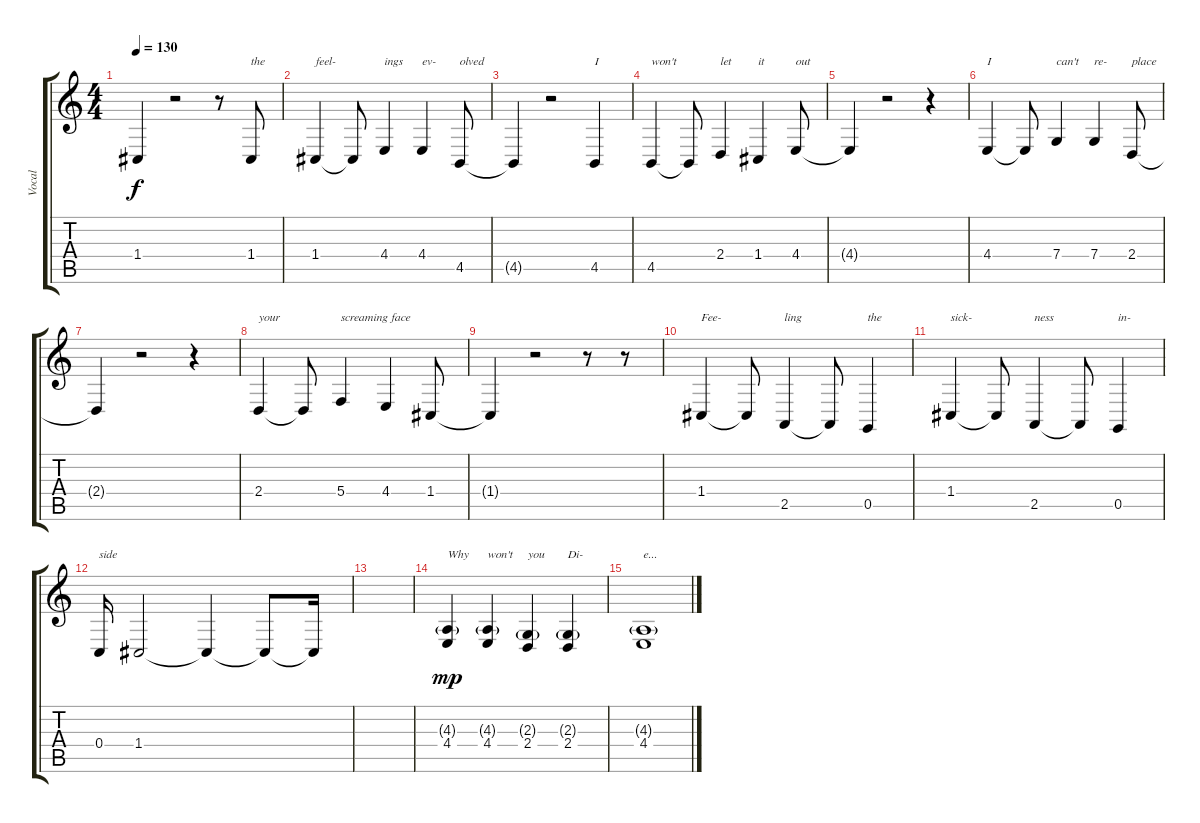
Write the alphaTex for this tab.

\track ("Vocal" "Vocal") {instrument lead2sawtooth}
\staff {score tabs}
\tuning (D4 A3 F3 C3 G2 C2) {hide}
\ts (4 4)
\tempo 130
\clef g2
\ks c
1.4{t}.4{dy f} r.2 r.8 1.4.8{txt "the"} |
1.4.4{txt "feel-"} 1.4{t}.8 4.4.4{txt "ings"} 4.4.4{txt "ev-"} 4.5.8{txt "olved"} |
4.5{t}.4 r.2 4.5.4{txt "I"} |
4.5.4{txt "won't"} 4.5{t}.8 2.4.4{txt "let"} 1.4.4{txt "it"} 4.4.8{txt "out"} |
4.4{t}.4 r.2 r.4 |
4.4.4{txt "I"} 4.4{t}.8 7.4.4{txt "can't"} 7.4.4{txt "re-"} 2.4.8{txt "place"} |
2.4{t}.4 r.2 r.4 |
2.4.4{txt "your"} 2.4{t}.8 5.4.4{txt "screaming face"} 4.4.4 1.4.8 |
1.4{t}.4 r.2 r.8 r.8 |
1.4.4{txt "Fee-"} 1.4{t}.8 2.5.4{txt "ling"} 2.5{t}.8 0.5.4{txt "the"} |
1.4.4{txt "sick-"} 1.4{t}.8 2.5.4{txt "ness"} 2.5{t}.8 0.5.4{txt "in-"} |
0.4.16{txt "side"} 1.4.2 1.4{t}.4 1.4{t}.8 1.4{t}.16 |
|
(4.3{g} 4.4).4{txt "Why" dy mp} (4.3{g} 4.4).4{txt "won't"} (2.3{g} 2.4).4{txt "you"} (2.3{g} 2.4).4{txt "Di-"} |
(4.3{g} 4.4).1{txt "e..."}
